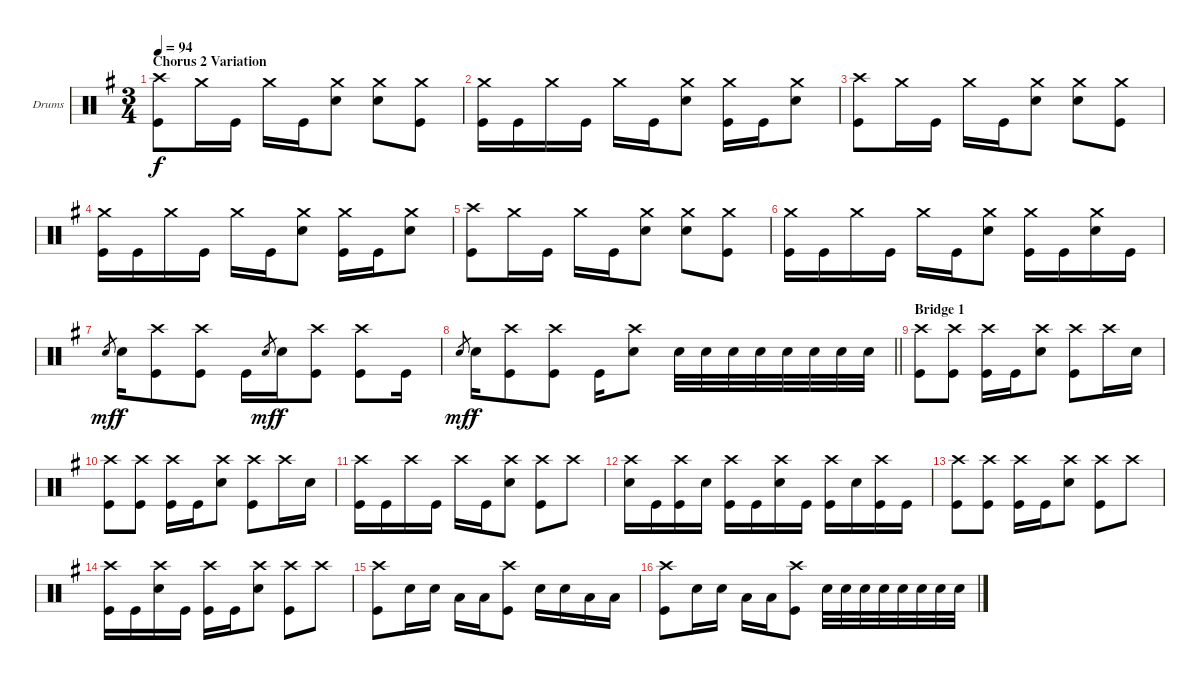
\bracketExtendMode groupsimilarinstruments
\firstSystemTrackNameOrientation horizontal
\otherSystemsTrackNameOrientation horizontal
\track ("Drumkit" "Drums") {instrument percussion}
\staff {score}
\articulation defaults
\ts (3 4)
\section ("" "Chorus 2 Variation")
\tempo 94
\clef neutral
\ks g
("Crash high (hit)" "Kick (hit)").8{dy f} "Crash medium (hit)".16 "Kick (hit)".16 "Crash medium (hit)".16 "Kick (hit)".16 ("Crash medium (hit)" "Snare (hit) 2").8 ("Crash medium (hit)" "Snare (hit) 2").8 ("Crash medium (hit)" "Kick (hit)").8 |
("Crash medium (hit)" "Kick (hit)").16 "Kick (hit)".16 "Crash medium (hit)".16 "Kick (hit)".16 "Crash medium (hit)".16 "Kick (hit)".16 ("Crash medium (hit)" "Snare (hit) 2").8 ("Crash medium (hit)" "Kick (hit)").16 "Kick (hit)".16 ("Crash medium (hit)" "Snare (hit) 2").8 |
("Crash high (hit)" "Kick (hit)").8 "Crash medium (hit)".16 "Kick (hit)".16 "Crash medium (hit)".16 "Kick (hit)".16 ("Crash medium (hit)" "Snare (hit) 2").8 ("Crash medium (hit)" "Snare (hit) 2").8 ("Crash medium (hit)" "Kick (hit)").8 |
("Crash medium (hit)" "Kick (hit)").16 "Kick (hit)".16 "Crash medium (hit)".16 "Kick (hit)".16 "Crash medium (hit)".16 "Kick (hit)".16 ("Crash medium (hit)" "Snare (hit) 2").8 ("Crash medium (hit)" "Kick (hit)").16 "Kick (hit)".16 ("Crash medium (hit)" "Snare (hit) 2").8 |
("Crash high (hit)" "Kick (hit)").8 "Crash medium (hit)".16 "Kick (hit)".16 "Crash medium (hit)".16 "Kick (hit)".16 ("Crash medium (hit)" "Snare (hit) 2").8 ("Crash medium (hit)" "Snare (hit) 2").8 ("Crash medium (hit)" "Kick (hit)").8 |
("Crash medium (hit)" "Kick (hit)").16 "Kick (hit)".16 "Crash medium (hit)".16 "Kick (hit)".16 "Crash medium (hit)".16 "Kick (hit)".16 ("Crash medium (hit)" "Snare (hit) 2").8 ("Crash medium (hit)" "Kick (hit)").16 "Kick (hit)".16 ("Crash medium (hit)" "Snare (hit) 2").16 "Kick (hit)".16 |
"Snare (hit) 2".8{gr dy mf} "Snare (hit) 2".16{dy f} ("Crash high (hit)" "Kick (hit)").8 ("Crash high (hit)" "Kick (hit)").8 "Kick (hit)".16 "Snare (hit) 2".8{gr dy mf} "Snare (hit) 2".16{dy f} ("Crash high (hit)" "Kick (hit)").8 ("Crash high (hit)" "Kick (hit)").8 "Kick (hit)".16 |
\barLineRight lightlight "Snare (hit) 2".8{gr dy mf} "Snare (hit) 2".16{dy f}
("Crash high (hit)" "Kick (hit)").8 ("Crash high (hit)" "Kick (hit)").8 "Kick (hit)".16 ("Crash high (hit)" "Snare (hit) 2").8 "Snare (hit) 2".32 "Snare (hit) 2".32 "Snare (hit) 2".32 "Snare (hit) 2".32 "Snare (hit) 2".32 "Snare (hit) 2".32 "Snare (hit) 2".32 "Snare (hit) 2".32 |
\section ("" "Bridge 1")
("Crash high (hit)" "Kick (hit)").8 ("Crash high (hit)" "Kick (hit)").8 ("Crash high (hit)" "Kick (hit)").16 "Kick (hit)".16 ("Crash high (hit)" "Snare (hit) 2").8 ("Crash high (hit)" "Kick (hit)").8 "Crash high (hit)".16 "Snare (hit) 2".16 |
("Crash high (hit)" "Kick (hit)").8 ("Crash high (hit)" "Kick (hit)").8 ("Crash high (hit)" "Kick (hit)").16 "Kick (hit)".16 ("Crash high (hit)" "Snare (hit) 2").8 ("Crash high (hit)" "Kick (hit)").8 "Crash high (hit)".16 "Snare (hit) 2".16 |
("Crash high (hit)" "Kick (hit)").16 "Kick (hit)".16 "Crash high (hit)".16 "Kick (hit)".16 "Crash high (hit)".16 "Kick (hit)".16 ("Crash high (hit)" "Snare (hit) 2").8 ("Crash high (hit)" "Kick (hit)").8 "Crash high (hit)".8 |
("Crash high (hit)" "Snare (hit) 2").16 "Kick (hit)".16 ("Crash high (hit)" "Kick (hit)").16 "Snare (hit) 2".16 ("Crash high (hit)" "Kick (hit)").16 "Kick (hit)".16 ("Crash high (hit)" "Snare (hit) 2").16 "Kick (hit)".16 ("Crash high (hit)" "Kick (hit)").16 "Snare (hit) 2".16 ("Crash high (hit)" "Kick (hit)").16 "Kick (hit)".16 |
("Crash high (hit)" "Kick (hit)").8 ("Crash high (hit)" "Kick (hit)").8 ("Crash high (hit)" "Kick (hit)").16 "Kick (hit)".16 ("Crash high (hit)" "Snare (hit) 2").8 ("Crash high (hit)" "Kick (hit)").8 "Crash high (hit)".8 |
("Crash high (hit)" "Kick (hit)").16 "Kick (hit)".16 ("Crash high (hit)" "Snare (hit) 2").16 "Kick (hit)".16 ("Crash high (hit)" "Kick (hit)").16 "Kick (hit)".16 ("Crash high (hit)" "Snare (hit) 2").8 ("Crash high (hit)" "Kick (hit)").8 "Crash high (hit)".8 |
("Crash high (hit)" "Kick (hit)").8 "Snare (hit) 2".16 "Snare (hit) 2".16 "Low Tom (hit)".16 "Low Tom (hit)".16 ("Crash high (hit)" "Kick (hit)").8 "Snare (hit) 2".16 "Snare (hit) 2".16 "Low Tom (hit)".16 "Low Tom (hit)".16 |
("Crash high (hit)" "Kick (hit)").8 "Snare (hit) 2".16 "Snare (hit) 2".16 "Low Tom (hit)".16 "Low Tom (hit)".16 ("Crash high (hit)" "Kick (hit)").8 "Snare (hit) 2".32 "Snare (hit) 2".32 "Snare (hit) 2".32 "Snare (hit) 2".32 "Snare (hit) 2".32 "Snare (hit) 2".32 "Snare (hit) 2".32 "Snare (hit) 2".32
